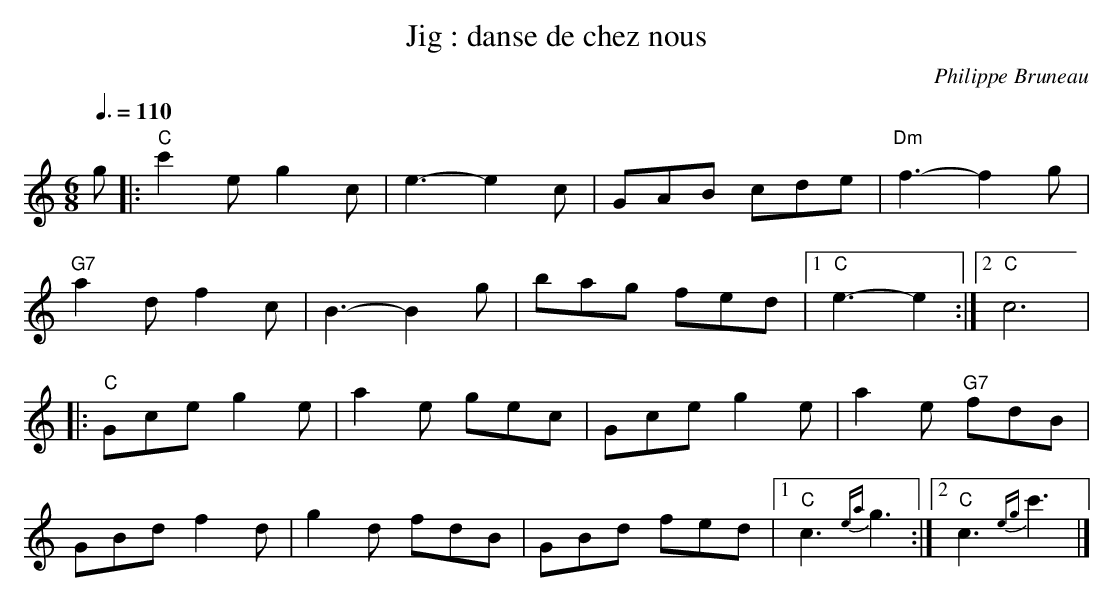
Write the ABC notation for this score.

X:1
T:Jig : danse de chez nous
O:Philippe Bruneau
M:6/8
L:1/8
Q:3/8=110
K:Cmaj
g |: "C"c'2e g2c | e3- e2c | GAB cde | "Dm"f3- f2g |
"G7"a2d f2c | B3- B2g | bag fed |1 "C"e3- e2 :|2 "C"c6 |
|: "C"Gce g2e | a2e gec | Gce g2e | a2e "G7"fdB |
GBd f2d | g2d fdB | GBd fed |1 "C"c3{ea}g3 :|2 "C"c3{eg}c'3 |]
